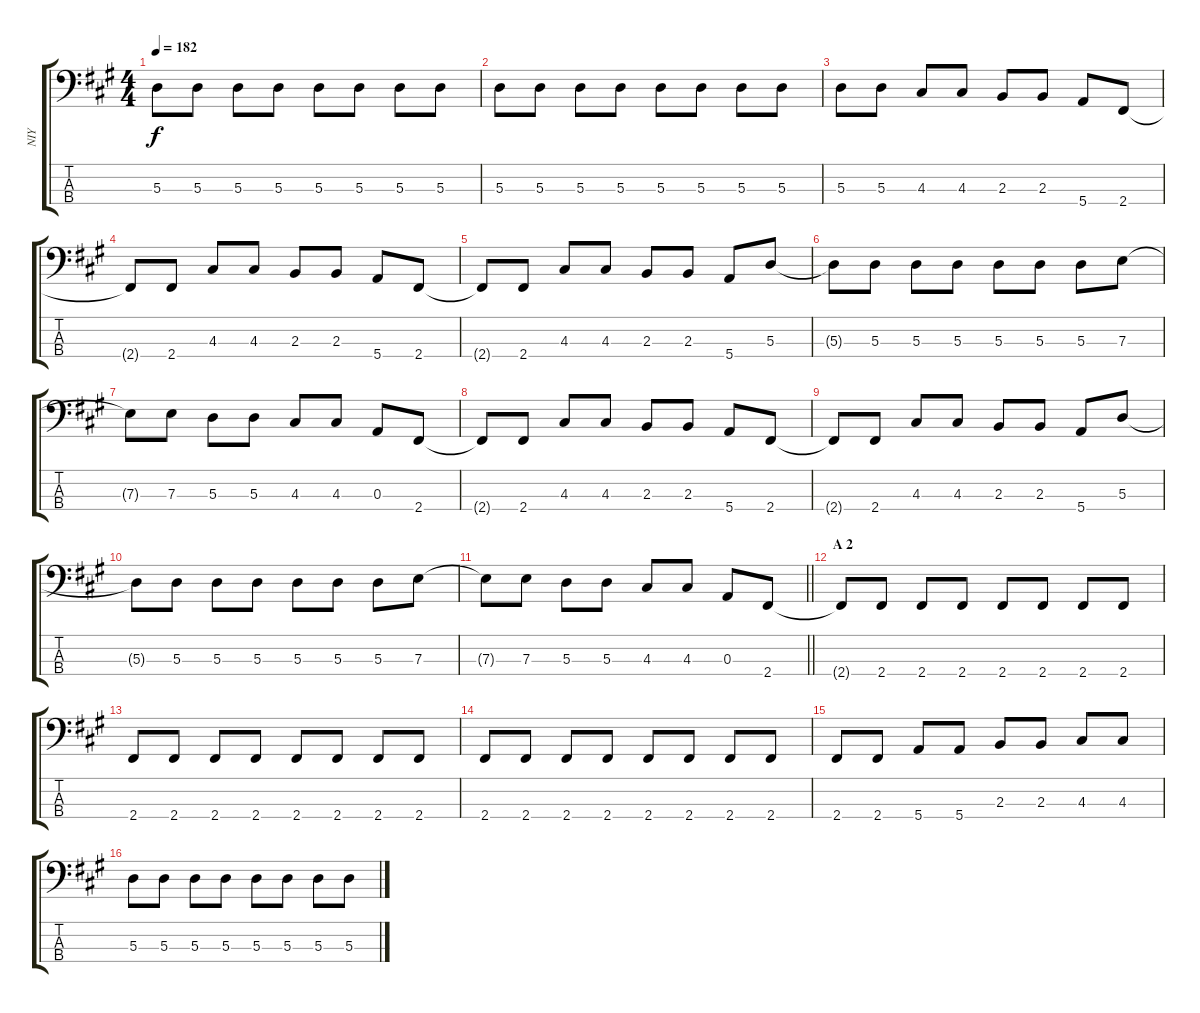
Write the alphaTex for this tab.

\track ("NIY" "NIY") {instrument electricbasspick}
\staff {score tabs}
\tuning (G2 D2 A1 E1) {hide}
\ts (4 4)
\tempo 182
\clef f4
\ks a
5.3.8{dy f} 5.3.8 5.3.8 5.3.8 5.3.8 5.3.8 5.3.8 5.3.8 |
5.3.8 5.3.8 5.3.8 5.3.8 5.3.8 5.3.8 5.3.8 5.3.8 |
5.3.8 5.3.8 4.3.8 4.3.8 2.3.8 2.3.8 5.4.8 2.4.8 |
2.4{t}.8 2.4.8 4.3.8 4.3.8 2.3.8 2.3.8 5.4.8 2.4.8 |
2.4{t}.8 2.4.8 4.3.8 4.3.8 2.3.8 2.3.8 5.4.8 5.3.8 |
5.3{t}.8 5.3.8 5.3.8 5.3.8 5.3.8 5.3.8 5.3.8 7.3.8 |
7.3{t}.8 7.3.8 5.3.8 5.3.8 4.3.8 4.3.8 0.3.8 2.4.8 |
2.4{t}.8 2.4.8 4.3.8 4.3.8 2.3.8 2.3.8 5.4.8 2.4.8 |
2.4{t}.8 2.4.8 4.3.8 4.3.8 2.3.8 2.3.8 5.4.8 5.3.8 |
5.3{t}.8 5.3.8 5.3.8 5.3.8 5.3.8 5.3.8 5.3.8 7.3.8 |
\barLineRight lightlight
7.3{t}.8 7.3.8 5.3.8 5.3.8 4.3.8 4.3.8 0.3.8 2.4.8 |
\section ("" "A 2")
2.4{t}.8 2.4.8 2.4.8 2.4.8 2.4.8 2.4.8 2.4.8 2.4.8 |
2.4.8 2.4.8 2.4.8 2.4.8 2.4.8 2.4.8 2.4.8 2.4.8 |
2.4.8 2.4.8 2.4.8 2.4.8 2.4.8 2.4.8 2.4.8 2.4.8 |
2.4.8 2.4.8 5.4.8 5.4.8 2.3.8 2.3.8 4.3.8 4.3.8 |
5.3.8 5.3.8 5.3.8 5.3.8 5.3.8 5.3.8 5.3.8 5.3.8
